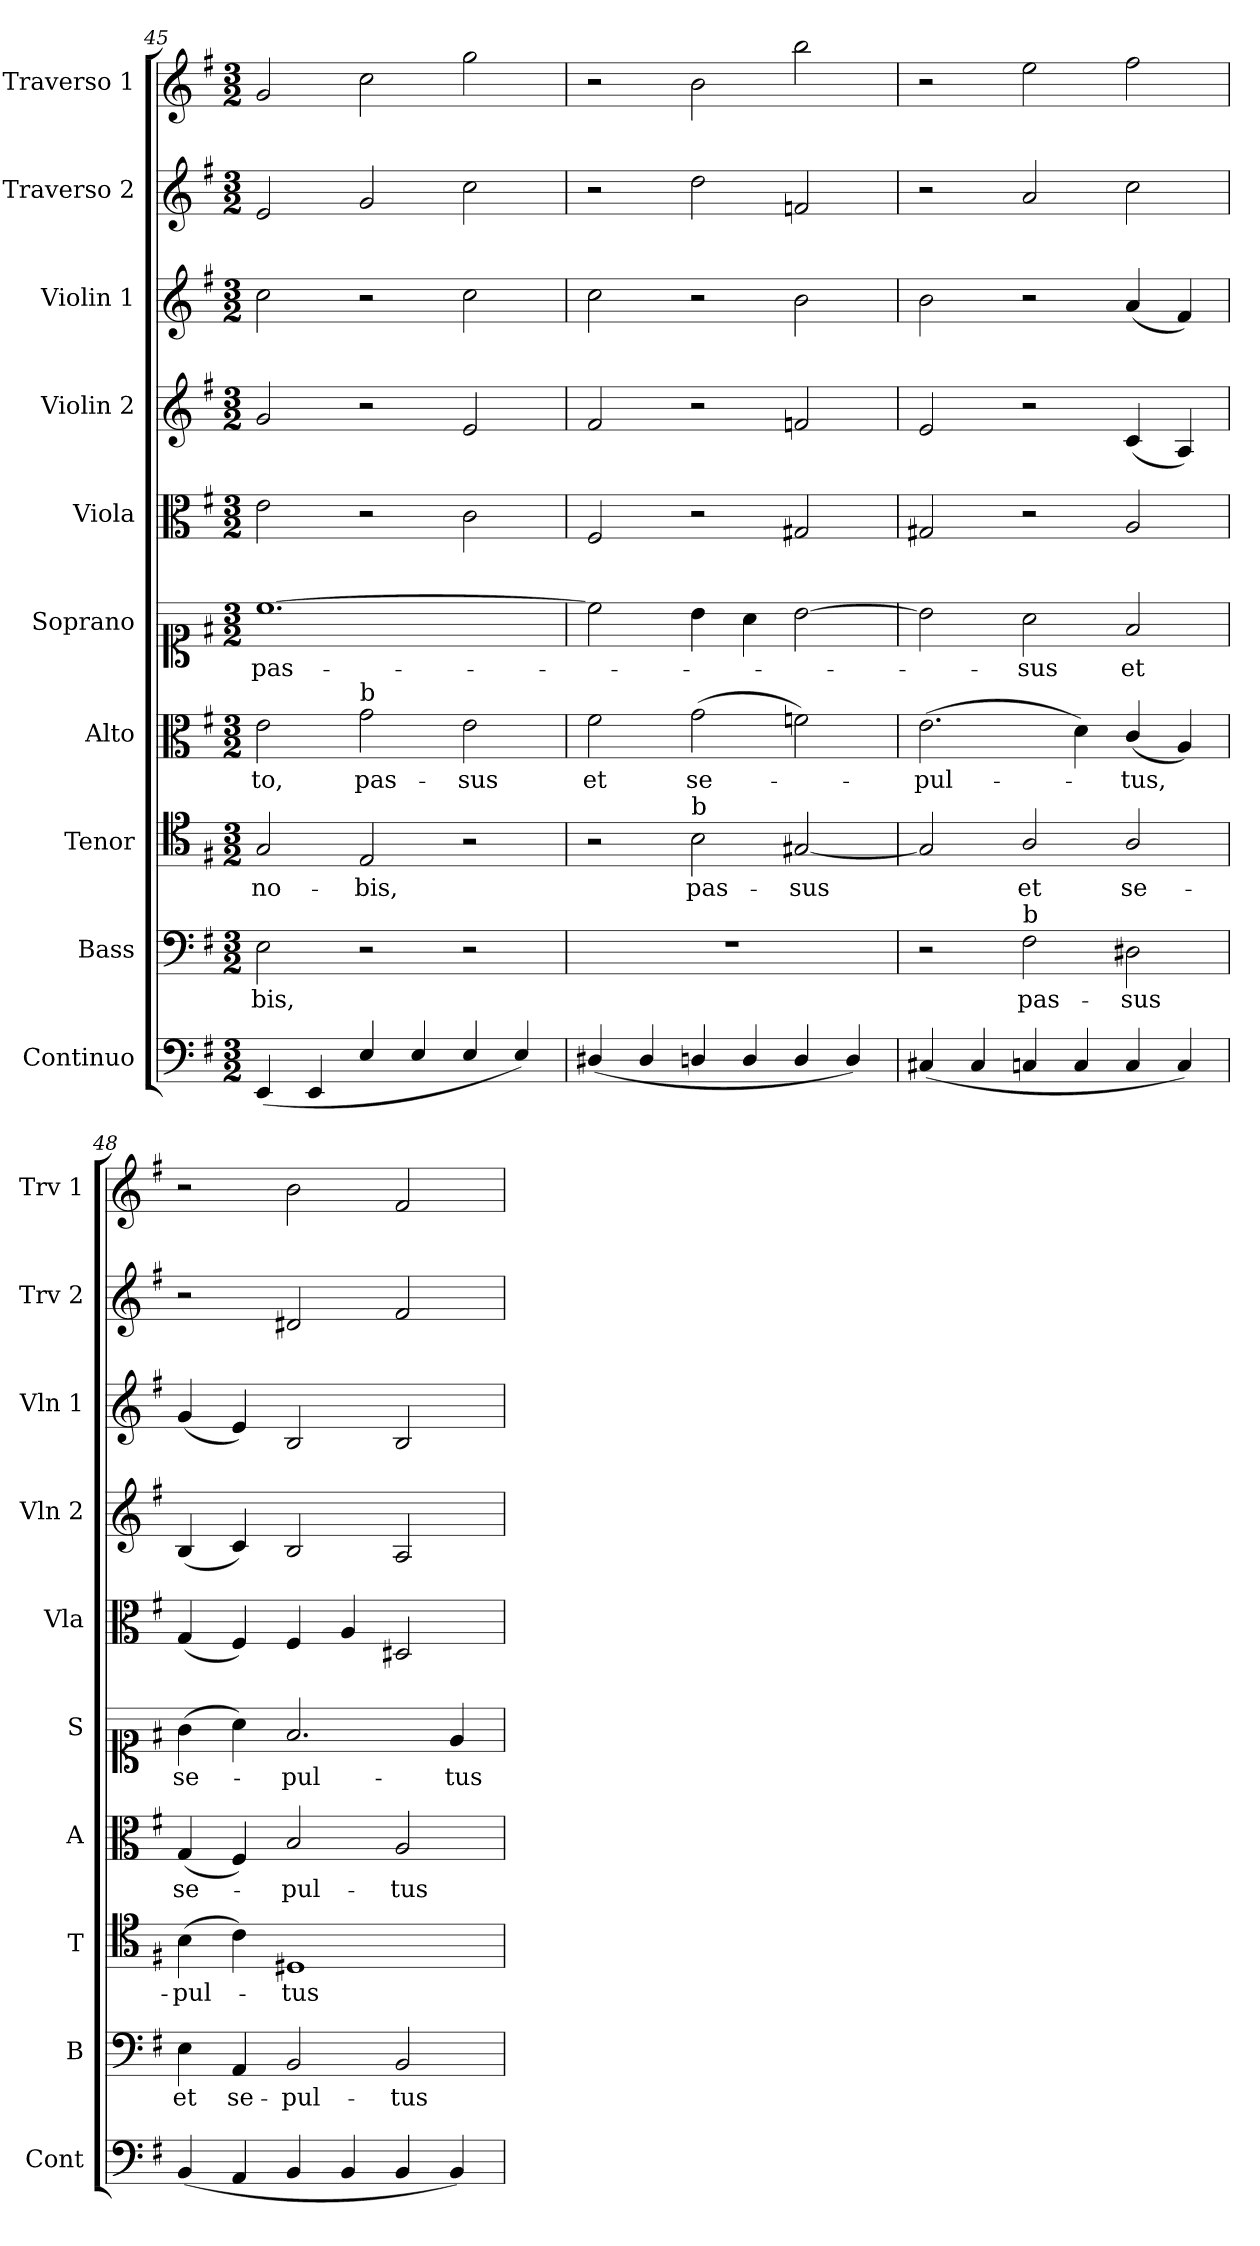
**kern	**kern	**text	**kern	**text	**kern	**text	**kern	**text	**kern	**kern	**kern	**kern	**kern
*part10	*part9	*part9	*part8	*part8	*part7	*part7	*part6	*part6	*part5	*part4	*part3	*part2	*part1
*staff10	*staff9	*staff9	*staff8	*staff8	*staff7	*staff7	*staff6	*staff6	*staff5	*staff4	*staff3	*staff2	*staff1
*I"Continuo	*I"Bass	*	*I"Tenor	*	*I"Alto	*	*I"Soprano	*	*I"Viola	*I"Violin 2	*I"Violin 1	*I"Traverso 2	*I"Traverso 1
*I'Cont	*I'B	*	*I'T	*	*I'A	*	*I'S	*	*I'Vla	*I'Vln 2	*I'Vln 1	*I'Trv 2	*I'Trv 1
*clefF4	*clefF4	*	*clefC4	*	*clefC3	*	*clefC1	*	*clefC3	*clefG2	*clefG2	*clefG2	*clefG2
*k[f#]	*k[f#]	*	*k[f#]	*	*k[f#]	*	*k[f#]	*	*k[f#]	*k[f#]	*k[f#]	*k[f#]	*k[f#]
*M3/2	*M3/2	*	*M3/2	*	*M3/2	*	*M3/2	*	*M3/2	*M3/2	*M3/2	*M3/2	*M3/2
=45	=45	=45	=45	=45	=45	=45	=45	=45	=45	=45	=45	=45	=45
!	!	!LO:LY:b	!	!LO:LY:b	!	!LO:LY:b	!	!LO:LY:b	!	!	!	!	!
(4EE/	2E\	-bis,	2G/	no-	2e\	-to,	[1.cc	pas-	2e\	2g/	2cc\	2e/	2g/
4EE/	.	.	.	.	.	.	.	.	.	.	.	.	.
!	!	!	!	!	!LO:TX:a:t=b	!	!	!	!	!	!	!	!
!	!	!	!	!LO:LY:b	!	!LO:LY:b	!	!	!	!	!	!	!
4E/	2r	.	2E/	-bis,	2g\	pas-	.	.	2r	2r	2r	2g/	2cc\
4E/	.	.	.	.	.	.	.	.	.	.	.	.	.
!	!	!	!	!	!	!LO:LY:b	!	!	!	!	!	!	!
4E/	2r	.	2r	.	2e\	-sus	.	.	2c\	2e/	2cc\	2cc\	2gg\
4E/)	.	.	.	.	.	.	.	.	.	.	.	.	.
=46	=46	=46	=46	=46	=46	=46	=46	=46	=46	=46	=46	=46	=46
!	!	!	!	!	!	!LO:LY:b	!	!	!	!	!	!	!
(4D#X/	1.r	.	2r	.	2f#\	et	2cc\]	.	2F#/	2f#/	2cc\	2r	2r
4D#/	.	.	.	.	.	.	.	.	.	.	.	.	.
!	!	!	!LO:TX:a:t=b	!	!	!	!	!	!	!	!	!	!
!	!	!	!	!LO:LY:b	!	!LO:LY:b	!	!	!	!	!	!	!
4Dn/	.	.	2B\	pas-	(2g\	se-	4b\	.	2r	2r	2r	2dd\	2b\
4D/	.	.	.	.	.	.	4a\	.	.	.	.	.	.
!	!	!	!	!LO:LY:b	!	!	!	!	!	!	!	!	!
4D/	.	.	[2G#X/	-sus	2fn\)	.	[2b\	.	2G#X/	2fn/	2b\	2fn/	2bb\
4D/)	.	.	.	.	.	.	.	.	.	.	.	.	.
!!LO:LB:g=z
=47	=47	=47	=47	=47	=47	=47	=47	=47	=47	=47	=47	=47	=47
!	!	!	!	!	!	!LO:LY:b	!	!	!	!	!	!	!
(4C#X/	2r	.	2G#/]	.	(2.e\	-pul-	2b\]	.	2G#X/	2e/	2b\	2r	2r
4C#/	.	.	.	.	.	.	.	.	.	.	.	.	.
!	!LO:TX:a:t=b	!	!	!	!	!	!	!	!	!	!	!	!
!	!	!LO:LY:b	!	!LO:LY:b	!	!	!	!LO:LY:b	!	!	!	!	!
4Cn/	2F#\	pas-	2A/	et	.	.	2a\	-sus	2r	2r	2r	2a/	2ee\
4C/	.	.	.	.	4d\)	.	.	.	.	.	.	.	.
!	!	!LO:LY:b	!	!LO:LY:b	!	!LO:LY:b	!	!LO:LY:b	!	!	!	!	!
4C/	2D#X\	-sus	2A/	se-	(4c/	-tus,	2f#/	et	2A/	(4c/	(4a/	2cc\	2ff#\
4C/)	.	.	.	.	4A/)	.	.	.	.	4A/)	4f#/)	.	.
=48	=48	=48	=48	=48	=48	=48	=48	=48	=48	=48	=48	=48	=48
!	!	!LO:LY:b	!	!LO:LY:b	!	!LO:LY:b	!	!LO:LY:b	!	!	!	!	!
(4BB/	4E\	et	(4B\	-pul-	(4G/	se-	(4g\	se-	(4G/	(4B/	(4g/	2r	2r
!	!	!LO:LY:b	!	!	!	!	!	!	!	!	!	!	!
4AA/	4AA/	se-	4c\)	.	4F#/)	.	4a\)	.	4F#/)	4c/)	4e/)	.	.
!	!	!LO:LY:b	!	!LO:LY:b	!	!LO:LY:b	!	!LO:LY:b	!	!	!	!	!
4BB/	2BB/	-pul-	1D#X	-tus	2B/	-pul-	2.f#/	-pul-	4F#/	2B/	2B/	2d#X/	2b\
4BB/	.	.	.	.	.	.	.	.	4A/	.	.	.	.
!	!	!LO:LY:b	!	!	!	!LO:LY:b	!	!	!	!	!	!	!
4BB/	2BB/	-tus	.	.	2A/	-tus	.	.	2D#X/	2A/	2B/	2f#/	2f#/
!	!	!	!	!	!	!	!	!LO:LY:b	!	!	!	!	!
4BB/)	.	.	.	.	.	.	4e/	-tus	.	.	.	.	.
=	=	=	=	=	=	=	=	=	=	=	=	=	=
*-	*-	*-	*-	*-	*-	*-	*-	*-	*-	*-	*-	*-	*-
